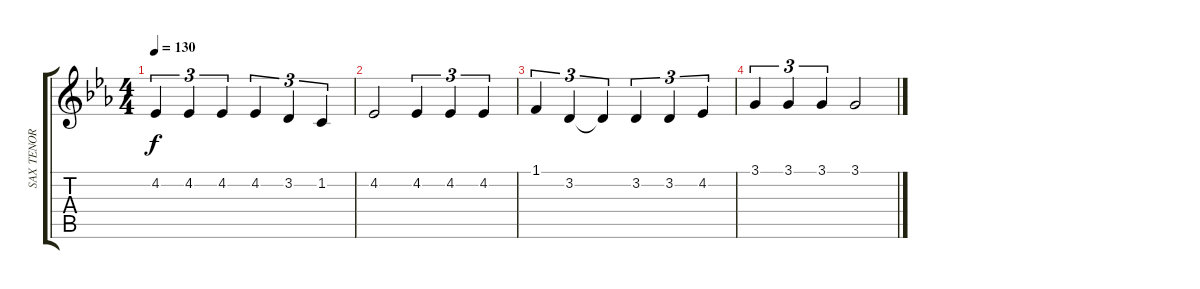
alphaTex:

\track ("SAX TENOR" "SAX TENOR") {instrument tenorsax}
\staff {score tabs}
\tuning (E4 B3 G3 D3 A2 E2) {hide}
\ts (4 4)
\tempo 130
\clef g2
\ks cminor
4.2.4{tu (3 2) dy f} 4.2.4{tu (3 2)} 4.2.4{tu (3 2)} 4.2.4{tu (3 2)} 3.2.4{tu (3 2)} 1.2.4{tu (3 2)} |
4.2.2 4.2.4{tu (3 2)} 4.2.4{tu (3 2)} 4.2.4{tu (3 2)} |
1.1.4{tu (3 2)} 3.2.4{tu (3 2)} 3.2{t}.4{tu (3 2)} 3.2.4{tu (3 2)} 3.2.4{tu (3 2)} 4.2.4{tu (3 2)} |
3.1.4{tu (3 2)} 3.1.4{tu (3 2)} 3.1.4{tu (3 2)} 3.1.2
